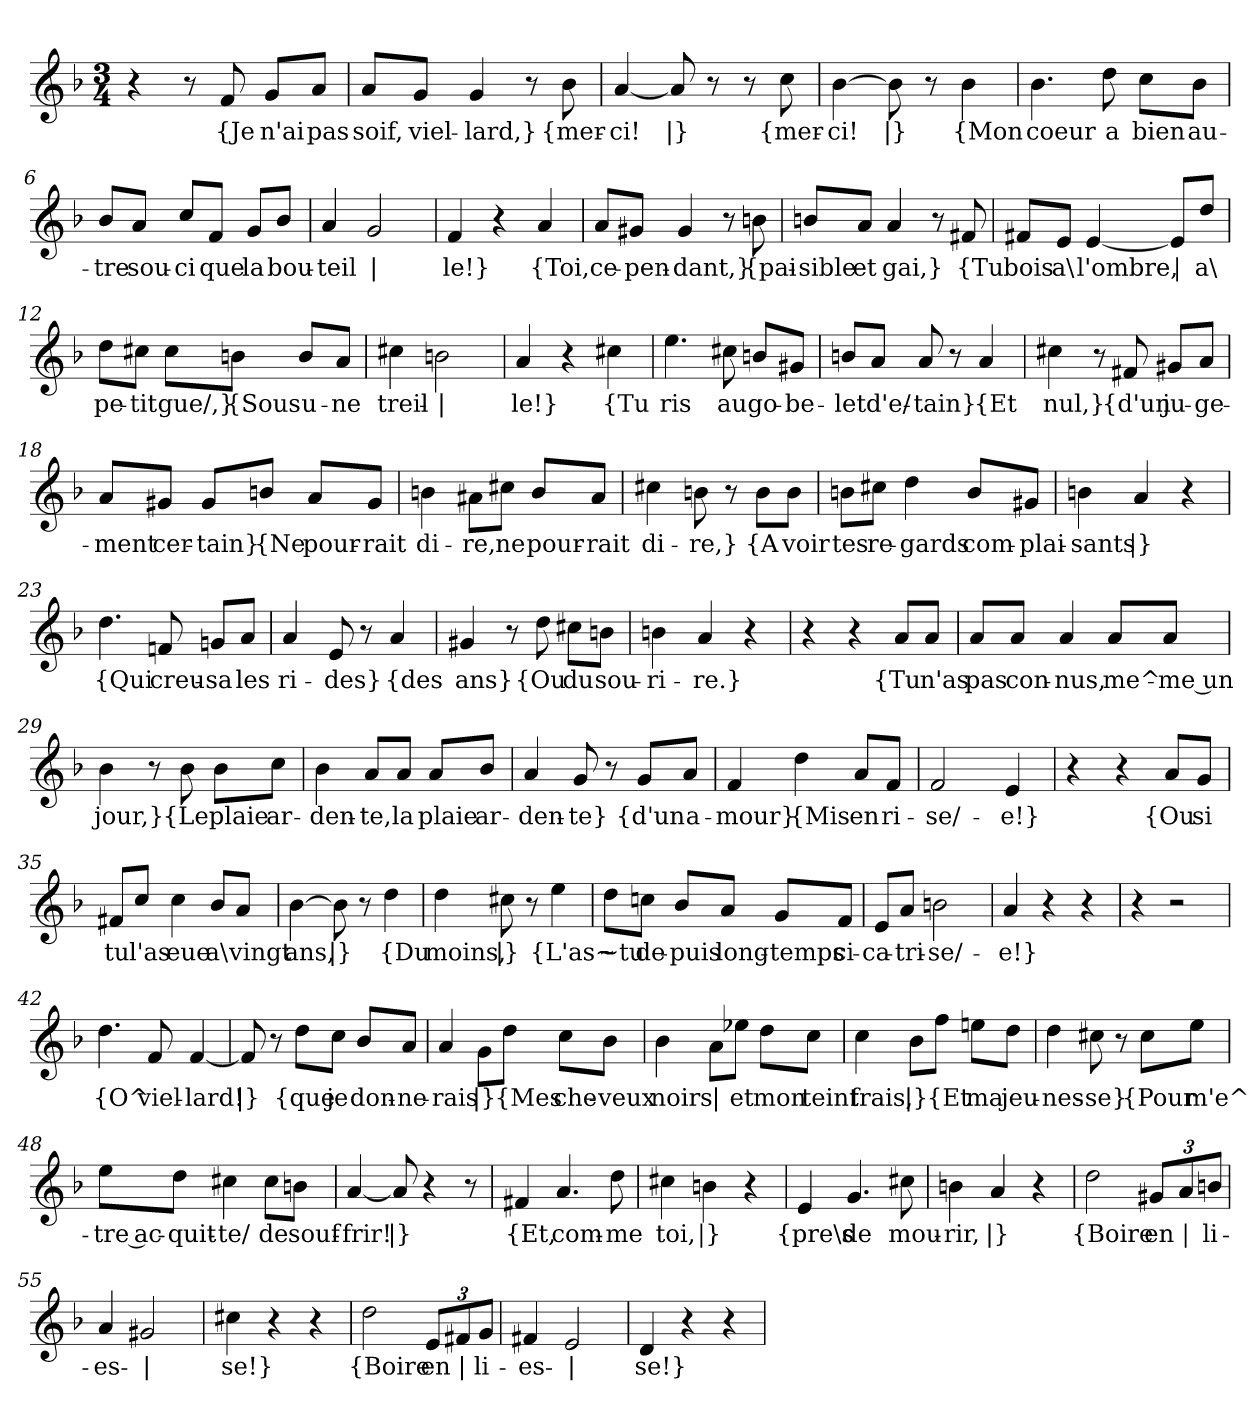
**kern	**text
*part1	*part1
*staff1	*staff1
*clefG2	*
*k[b-]	*
*M3/4	*
=1	=1
4r	.
8r	.
!	!LO:LY:b
8f/	{Je
!	!LO:LY:b
8g/L	n'ai
!	!LO:LY:b
8a/J	pas
=2	=2
!	!LO:LY:b
8a/L	soif,
!	!LO:LY:b
8g/J	viel-
!	!LO:LY:b
4g/	-lard,}
8r	.
!	!LO:LY:b
8b-\	{mer-
=3	=3
!	!LO:LY:b
[4a/	-ci!
!	!LO:LY:b
8a/]	|}
8r	.
8r	.
!	!LO:LY:b
8cc\	{mer-
=4	=4
!	!LO:LY:b
[4b-\	-ci!
!	!LO:LY:b
8b-\]	|}
8r	.
!	!LO:LY:b
4b-\	{Mon
=5	=5
!	!LO:LY:b
4.b-\	coeur
!	!LO:LY:b
8dd\	a
!	!LO:LY:b
8cc\L	bien
!	!LO:LY:b
8b-\J	au-
!!LO:LB:g=z
=6	=6
!	!LO:LY:b
8b-/L	-tre
!	!LO:LY:b
8a/J	sou-
!	!LO:LY:b
8cc/L	-ci
!	!LO:LY:b
8f/J	que
!	!LO:LY:b
8g/L	la
!	!LO:LY:b
8b-/J	bou-
=7	=7
!	!LO:LY:b
4a/	-teil
!	!LO:LY:b
2g/	|
=8	=8
!	!LO:LY:b
4f/	-le!}
4r	.
!	!LO:LY:b
4a/	{Toi,
=9	=9
!	!LO:LY:b
8a/L	ce-
!	!LO:LY:b
8g#X/J	-pen-
!	!LO:LY:b
4g#/	-dant,}
8r	.
!	!LO:LY:b
8bn\	{pai-
=10	=10
!	!LO:LY:b
8bn/L	-sible
!	!LO:LY:b
8a/J	et
!	!LO:LY:b
4a/	gai,}
8r	.
!	!LO:LY:b
8f#X/	{Tu
=11	=11
!	!LO:LY:b
8f#X/L	bois
!	!LO:LY:b
8e/J	a\
!	!LO:LY:b
[4e/	l'ombre,
!	!LO:LY:b
8e/L]	|
!	!LO:LY:b
8dd/J	a\
!!LO:LB:g=z
=12	=12
!	!LO:LY:b
8dd\L	pe-
!	!LO:LY:b
8cc#X\J	-tit
!	!LO:LY:b
8cc#\L	gue/,}
!	!LO:LY:b
8bn\J	{Sous
!	!LO:LY:b
8b/L	u-
!	!LO:LY:b
8a/J	-ne
=13	=13
!	!LO:LY:b
4cc#X\	treil-
!	!LO:LY:b
2bn\	|
=14	=14
!	!LO:LY:b
4a/	-le!}
4r	.
!	!LO:LY:b
4cc#X\	{Tu
=15	=15
!	!LO:LY:b
4.ee\	ris
!	!LO:LY:b
8cc#X\	au
!	!LO:LY:b
8bn/L	go-
!	!LO:LY:b
8g#X/J	-be-
=16	=16
!	!LO:LY:b
8bn/L	-let
!	!LO:LY:b
8a/J	d'e/-
!	!LO:LY:b
8a/	-tain}
8r	.
!	!LO:LY:b
4a/	{Et
=17	=17
!	!LO:LY:b
4cc#X\	nul,}
8r	.
!	!LO:LY:b
8f#X/	{d'un
!	!LO:LY:b
8g#X/L	ju-
!	!LO:LY:b
8a/J	-ge-
!!LO:LB:g=z
=18	=18
!	!LO:LY:b
8a/L	-ment
!	!LO:LY:b
8g#X/J	cer-
!	!LO:LY:b
8g#/L	-tain}
!	!LO:LY:b
8bn/J	{Ne
!	!LO:LY:b
8a/L	pour-
!	!LO:LY:b
8g#/J	-rait
=19	=19
!	!LO:LY:b
4bn\	di-
!	!LO:LY:b
8a#X\L	-re,
!	!LO:LY:b
8cc#X\J	ne
!	!LO:LY:b
8b/L	pour-
!	!LO:LY:b
8a#/J	-rait
=20	=20
!	!LO:LY:b
4cc#X\	di-
!	!LO:LY:b
8bn\	-re,}
8r	.
!	!LO:LY:b
8b\L	{A
!	!LO:LY:b
8b\J	voir
=21	=21
!	!LO:LY:b
8bn\L	tes
!	!LO:LY:b
8cc#X\J	re-
!	!LO:LY:b
4dd\	-gards
!	!LO:LY:b
8b/L	com-
!	!LO:LY:b
8g#X/J	-plai-
!!LO:LB:g=z
=22	=22
!	!LO:LY:b
4bn\	-sants
!	!LO:LY:b
4a/	|}
4r	.
=23	=23
!	!LO:LY:b
4.dd\	{Qui
!	!LO:LY:b
8fn/	creu-
!	!LO:LY:b
8gn/L	-sa
!	!LO:LY:b
8a/J	les
=24	=24
!	!LO:LY:b
4a/	ri-
!	!LO:LY:b
8e/	-des}
8r	.
!	!LO:LY:b
4a/	{des
=25	=25
!	!LO:LY:b
4g#X/	ans}
8r	.
!	!LO:LY:b
8dd\	{Ou
!	!LO:LY:b
8cc#X\L	du
!	!LO:LY:b
8bn\J	sou-
=26	=26
!	!LO:LY:b
4bn\	-ri-
!	!LO:LY:b
4a/	-re.}
4r	.
=27	=27
4r	.
4r	.
!	!LO:LY:b
8a/L	{Tu
!	!LO:LY:b
8a/J	n'as
!!LO:LB:g=z
=28	=28
!	!LO:LY:b
8a/L	pas
!	!LO:LY:b
8a/J	con-
!	!LO:LY:b
4a/	-nus,
!	!LO:LY:b
8a/L	me^-
!	!LO:LY:b
8a/J	-me un
=29	=29
!	!LO:LY:b
4b-\	jour,}
8r	.
!	!LO:LY:b
8b-\	{Le
!	!LO:LY:b
8b-\L	plaie
!	!LO:LY:b
8cc\J	ar-
=30	=30
!	!LO:LY:b
4b-\	-den-
!	!LO:LY:b
8a/L	-te,
!	!LO:LY:b
8a/J	la
!	!LO:LY:b
8a/L	plaie
!	!LO:LY:b
8b-/J	ar-
=31	=31
!	!LO:LY:b
4a/	-den-
!	!LO:LY:b
8g/	-te}
8r	.
!	!LO:LY:b
8g/L	{d'un
!	!LO:LY:b
8a/J	a-
!!LO:LB:g=z
=32	=32
!	!LO:LY:b
4f/	-mour}
!	!LO:LY:b
4dd\	{Mis
!	!LO:LY:b
8a/L	en
!	!LO:LY:b
8f/J	ri-
=33	=33
!	!LO:LY:b
2f/	-se/-
!	!LO:LY:b
4e/	-e!}
=34	=34
4r	.
4r	.
!	!LO:LY:b
8a/L	{Ou
!	!LO:LY:b
8g/J	si
=35	=35
!	!LO:LY:b
8f#X/L	tu
!	!LO:LY:b
8cc/J	l'as
!	!LO:LY:b
4cc\	eue
!	!LO:LY:b
8b-/L	a\
!	!LO:LY:b
8a/J	vingt
=36	=36
!	!LO:LY:b
[4b-\	ans,
!	!LO:LY:b
8b-\]	|}
8r	.
!	!LO:LY:b
4dd\	{Du
=37	=37
!	!LO:LY:b
4dd\	moins,
!	!LO:LY:b
8cc#X\	|}
8r	.
!	!LO:LY:b
4ee\	{L'as~
!!LO:LB:g=z
=38	=38
!	!LO:LY:b
8dd\L	~tu
!	!LO:LY:b
8ccn\J	de-
!	!LO:LY:b
8b-/L	-puis
!	!LO:LY:b
8a/J	long-
!	!LO:LY:b
8g/L	-temps
!	!LO:LY:b
8f/J	ci-
=39	=39
!	!LO:LY:b
8e/L	-ca-
!	!LO:LY:b
8a/J	-tri-
!	!LO:LY:b
2bn\	-se/-
=40	=40
!	!LO:LY:b
4a/	-e!}
4r	.
4r	.
=41	=41
4r	.
2r	.
=42	=42
!	!LO:LY:b
4.dd\	{O^
!	!LO:LY:b
8f/	viel-
!	!LO:LY:b
[4f/	-lard!
=43	=43
!	!LO:LY:b
8f/]	|}
8r	.
!	!LO:LY:b
8dd\L	{que
!	!LO:LY:b
8cc\J	je
!	!LO:LY:b
8b-/L	don-
!	!LO:LY:b
8a/J	-ne-
!!LO:LB:g=z
=44	=44
!	!LO:LY:b
4a/	-rais
!	!LO:LY:b
8g\L	|}
!	!LO:LY:b
8dd\J	{Mes
!	!LO:LY:b
8cc\L	che-
!	!LO:LY:b
8b-\J	-veux
=45	=45
!	!LO:LY:b
4b-\	noirs
!	!LO:LY:b
8a\L	|
!	!LO:LY:b
8ee-X\J	et
!	!LO:LY:b
8dd\L	mon
!	!LO:LY:b
8cc\J	teint
=46	=46
!	!LO:LY:b
4cc\	frais,
!	!LO:LY:b
8b-\L	|}
!	!LO:LY:b
8ff\J	{Et
!	!LO:LY:b
8een\L	ma
!	!LO:LY:b
8dd\J	jeu-
=47	=47
!	!LO:LY:b
4dd\	-nes-
!	!LO:LY:b
8cc#X\	-se}
8r	.
!	!LO:LY:b
8cc#\L	{Pour
!	!LO:LY:b
8ee\J	m'e^-
!!LO:LB:g=z
=48	=48
!	!LO:LY:b
8ee\L	-tre ac-
!	!LO:LY:b
8dd\J	-quit-
!	!LO:LY:b
4cc#X\	-te/
!	!LO:LY:b
8cc#\L	de
!	!LO:LY:b
8bn\J	souf-
=49	=49
!	!LO:LY:b
[4a/	-frir!
!	!LO:LY:b
8a/]	|}
4r	.
8r	.
=50	=50
!	!LO:LY:b
4f#X/	{Et,
!	!LO:LY:b
4.a/	com-
!	!LO:LY:b
8dd\	-me
=51	=51
!	!LO:LY:b
4cc#X\	toi,
!	!LO:LY:b
4bn\	|}
4r	.
=52	=52
!	!LO:LY:b
4e/	{pre\s
!	!LO:LY:b
4.g/	de
!	!LO:LY:b
8cc#X\	mou-
=53	=53
!	!LO:LY:b
4bn\	-rir,
!	!LO:LY:b
4a/	|}
4r	.
!!LO:PB:g=z
=54	=54
!	!LO:LY:b
2dd\	{Boire
*Xbrackettup	*
!	!LO:LY:b
12g#X/L	en
!	!LO:LY:b
12a/	|
!	!LO:LY:b
12bn/J	li-
=55	=55
!	!LO:LY:b
4a/	-es-
!	!LO:LY:b
2g#X/	|
=56	=56
!	!LO:LY:b
4cc#X\	-se!}
4r	.
4r	.
=57	=57
!	!LO:LY:b
2dd\	{Boire
!	!LO:LY:b
12e/L	en
!	!LO:LY:b
12f#X/	|
!	!LO:LY:b
12g/J	li-
=58	=58
!	!LO:LY:b
4f#X/	-es-
!	!LO:LY:b
2e/	|
=59	=59
!	!LO:LY:b
4d/	-se!}
4r	.
4r	.
=	=
*-	*-
